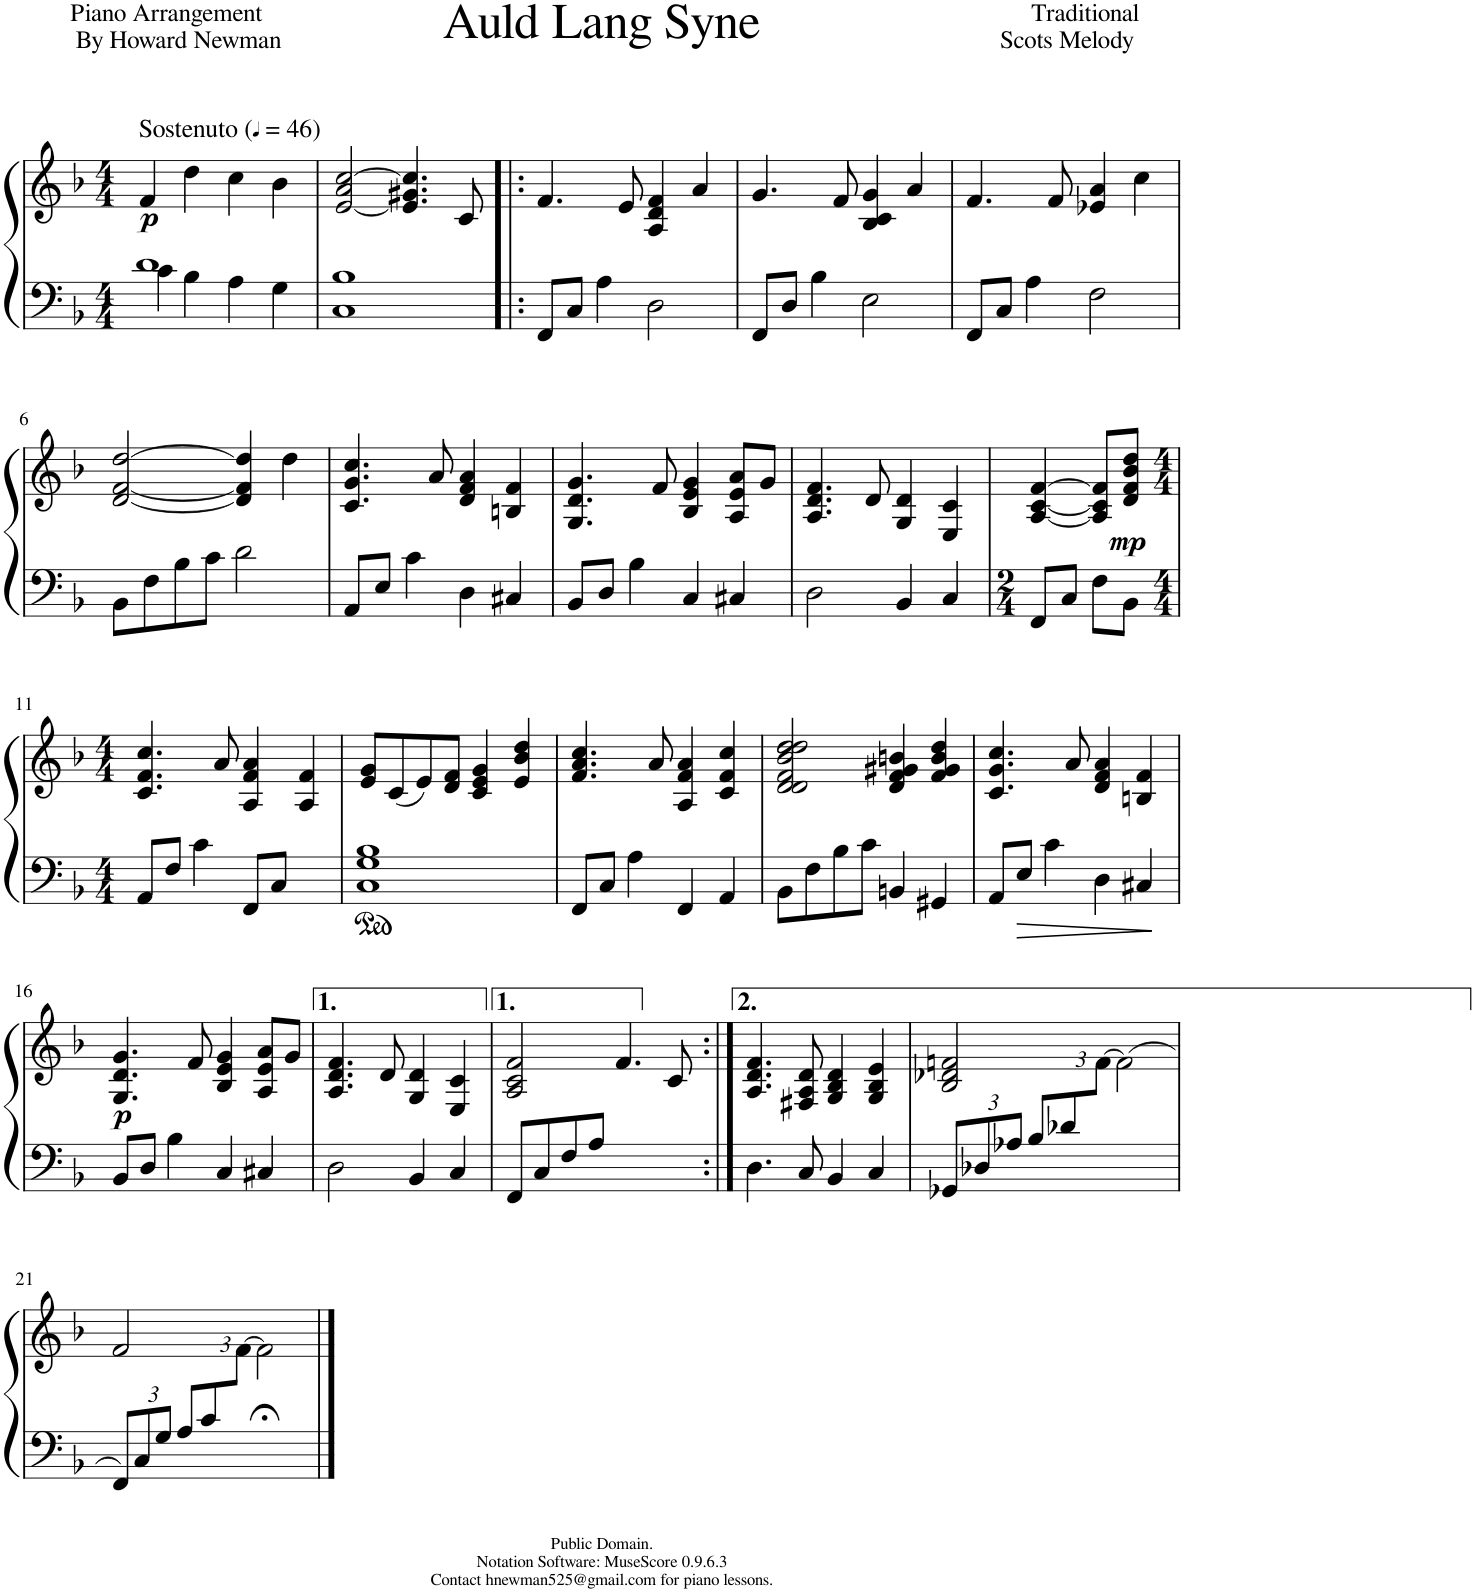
**kern	**kern	**dynam
*part1	*part1	*part1
*staff2	*staff1	*staff1/2
*I"Piano	*	*
*I'Pno	*	*
*clefF4	*clefG2	*
*k[b-]	*k[b-]	*
*M4/4	*M4/4	*
*MM46	*MM46	*
=1	=1	=1
*^	*	*
!	!	!LO:TX:a:t=Sostenuto	!
!	!	!	!LO:DY:b
1d	4c\	4f/	p
.	4B-\	4dd\	.
.	4A\	4cc\	.
.	4G\	4b-\	.
*v	*v	*	*
=2	=2	=2
1C 1B-	[2e/ 2a/ [2cc/	.
.	4.e/] 4.g#X/ 4.cc/]	.
.	8c/	.
=3!|:	=3!|:	=3!|:
8FF/L	4.f/	.
8C/J	.	.
4A\	.	.
.	8e/	.
2D\	4A/ 4d/ 4f/	.
.	4a/	.
=4	=4	=4
8FF/L	4.g/	.
8D/J	.	.
4B-\	.	.
.	8f/	.
2E\	4B-/ 4c/ 4g/	.
.	4a/	.
=5	=5	=5
8FF/L	4.f/	.
8C/J	.	.
4A\	.	.
.	8f/	.
2F\	4e-X/ 4a/	.
.	4cc\	.
!!LO:LB:g=z
=6	=6	=6
8BB-\L	[2d/ [2f/ [2dd/	.
8F\	.	.
8B-\	.	.
8c\J	.	.
2d\	4d/] 4f/] 4dd/]	.
.	4dd\	.
=7	=7	=7
8AA/L	4.c/ 4.g/ 4.cc/	.
8E/J	.	.
4c\	.	.
.	8a/	.
4D\	4d/ 4f/ 4a/	.
4C#X/	4Bn/ 4f/	.
=8	=8	=8
8BB-/L	4.G/ 4.d/ 4.g/	.
8D/J	.	.
4B-\	.	.
.	8f/	.
4C/	4B-/ 4e/ 4g/	.
4C#X/	8A/ 8e/ 8a/L	.
.	8g/J	.
=9	=9	=9
2D\	4.A/ 4.d/ 4.f/	.
.	8d/	.
4BB-/	4G/ 4d/	.
4C/	4E/ 4c/	.
=10	=10	=10
*M2/4	*	*
8FF/L	[4A/ [4c/ [4f/	.
8C/J	.	.
8F\L	8A/] 8c/] 8f/]L	.
!	!	!LO:DY:b
8BB-\J	8d/ 8f/ 8b-/ 8dd/J	mp
!!LO:LB:g=z
=11	=11	=11
*M4/4	*M4/4	*
8AA/L	4.c/ 4.f/ 4.cc/	.
8F/J	.	.
4c\	.	.
.	8a/	.
8FF/L	4A/ 4f/ 4a/	.
8C/J	.	.
4ryy	4A/ 4f/	.
=12	=12	=12
1C 1G 1B-	8e/ 8g/L	.
.	(8c/	.
.	8e/)	.
.	8d/ 8f/J	.
.	4c/ 4e/ 4g/	.
.	4e/ 4b-/ 4dd/	.
=13	=13	=13
8FF/L	4.f/ 4.a/ 4.cc/	.
8C/J	.	.
4A\	.	.
.	8a/	.
4FF/	4A/ 4f/ 4a/	.
4AA/	4c/ 4f/ 4cc/	.
=14	=14	=14
8BB-\L	2d/ 2d/ 2f/ 2b-/ 2dd/ 2dd/ 2dd/	.
8F\	.	.
8B-\	.	.
8c\J	.	.
4BBn/	4d/ 4f/ 4g#X/ 4bn/	.
4GG#X/	4f/ 4g#/ 4b/ 4dd/	.
=15	=15	=15
8AA/L	4.c/ 4.g/ 4.cc/	.
8E/J	.	.
4c\	.	.
.	8a/	.
4D\	4d/ 4f/ 4a/	.
4C#X/	4Bn/ 4f/	.
!!LO:LB:g=z
=16	=16	=16
!	!	!LO:DY:b
8BB-/L	4.G/ 4.d/ 4.g/	p
8D/J	.	.
4B-\	.	.
.	8f/	.
4C/	4B-/ 4e/ 4g/	.
4C#X/	8A/ 8e/ 8a/L	.
.	8g/J	.
=17	=17	=17
2D\	4.A/ 4.d/ 4.f/	.
.	8d/	.
4BB-/	4G/ 4d/	.
4C/	4E/ 4c/	.
=18	=18	=18
8FF/L	2A/ 2c/ 2f/	.
8C/	.	.
8F/	.	.
8A/J	.	.
2ryy	4.f/	.
.	8c/	.
=19:|!	=19:|!	=19:|!
4.D\	4.A/ 4.d/ 4.f/	.
8C/	8F#X/ 8A/ 8d/	.
4BB-/	4G/ 4B-/ 4d/	.
4C/	4G/ 4B-/ 4e/	.
=20	=20	=20
*Xbrackettup	*	*
*	*^	*
12GG-X/L	2B-/ 2d-X/ 2fn/	12%5ryy	.
12D-X/	.	.	.
12A-X/J	.	.	.
12B-/L	.	.	.
12d-X/	.	.	.
12%7ryy	.	[12f\J	.
.	2ryy	(2f\]	.
!!LO:LB:g=z	!!
=21	=21	=21	=21
12FF/L)	2f/	12%5ryy	.
12C/	.	.	.
12G/J	.	.	.
12A/L	.	.	.
12c/	.	.	.
12%7ryy	.	[12f\J	.
.	2ryy	2f;<\]	.
*	*v	*v	*
==	==	==
*-	*-	*-
